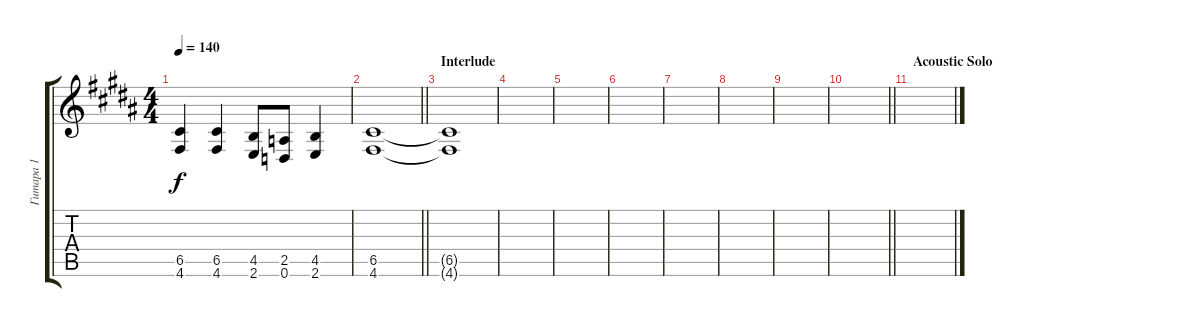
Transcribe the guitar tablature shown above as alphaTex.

\track ("Гитара 1" "Гитара 1") {instrument distortionguitar}
\staff {score tabs}
\tuning (D4 A3 F3 C3 G2 D2) {hide}
\ts (4 4)
\tempo 140
\clef g2
\ks g#minor
(6.5 4.6).4{dy f} (6.5 4.6).4 (4.5 2.6).8 (2.5 0.6).8 (4.5 2.6).4 |
\barLineRight lightlight
(6.5 4.6).1 |
\section ("" "Interlude")
(6.5{t} 4.6{t}).1 |
|
|
|
|
|
|
\barLineRight lightlight
|
\section ("" "Acoustic Solo")
